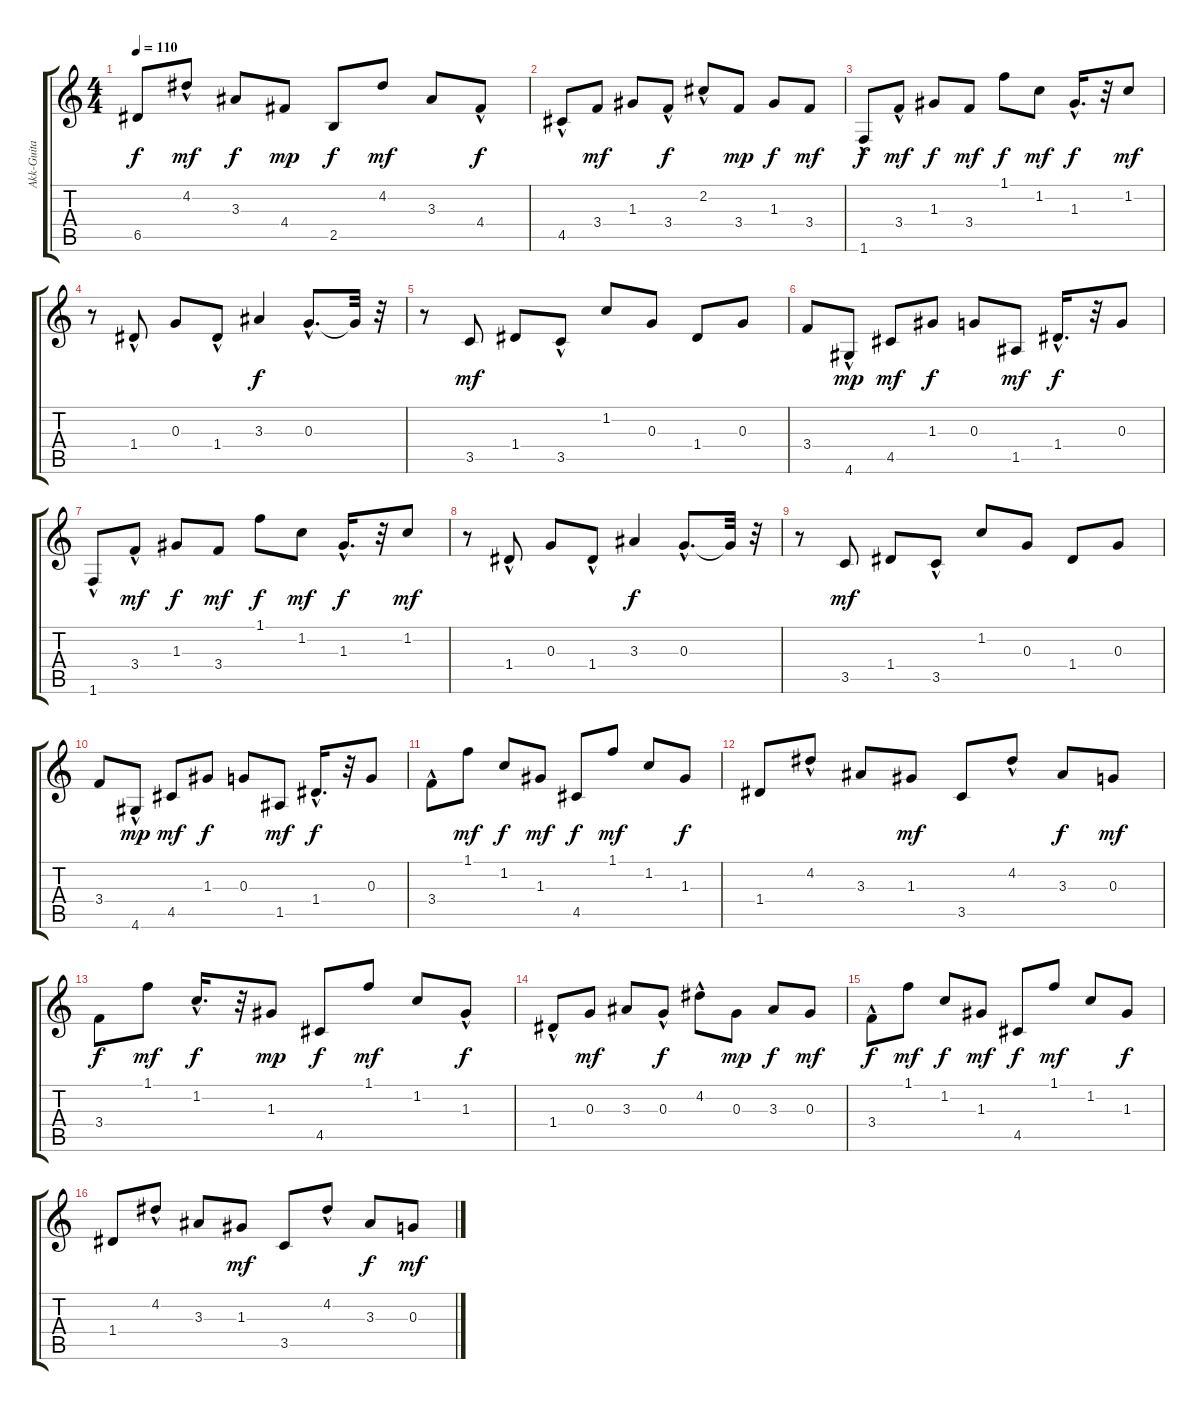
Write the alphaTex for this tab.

\track ("Akk-Guita" "Akk-Guita") {instrument acousticguitarsteel}
\staff {score tabs}
\tuning (E4 B3 G3 D3 A2 E2) {hide}
\ts (4 4)
\tempo 110
\clef g2
\ks c
6.5.8{dy f} 4.2{hac}.8{dy mf} 3.3.8{dy f} 4.4.8{dy mp} 2.5.8{dy f} 4.2.8{dy mf} 3.3.8 4.4{hac}.8{dy f} |
4.5{hac}.8 3.4.8{dy mf} 1.3.8 3.4{hac}.8{dy f} 2.2{hac}.8 3.4.8{dy mp} 1.3.8{dy f} 3.4.8{dy mf} |
1.6{hac}.8{dy f} 3.4{hac}.8{dy mf} 1.3.8{dy f} 3.4.8{dy mf} 1.1.8{dy f} 1.2.8{dy mf} 1.3{hac}.16{d dy f} r.32 1.2.8{dy mf} |
r.8 1.4{hac}.8 0.3.8 1.4{hac}.8 3.3.4{dy f} 0.3{hac}.8{d} 0.3{t}.32 r.32 |
r.8 3.5.8{dy mf} 1.4.8 3.5{hac}.8 1.2.8 0.3.8 1.4.8 0.3.8 |
3.4.8 4.6{hac}.8{dy mp} 4.5.8{dy mf} 1.3.8{dy f} 0.3.8 1.5.8{dy mf} 1.4{hac}.16{d dy f} r.32 0.3.8 |
1.6{hac}.8 3.4{hac}.8{dy mf} 1.3.8{dy f} 3.4.8{dy mf} 1.1.8{dy f} 1.2.8{dy mf} 1.3{hac}.16{d dy f} r.32 1.2.8{dy mf} |
r.8 1.4{hac}.8 0.3.8 1.4{hac}.8 3.3.4{dy f} 0.3{hac}.8{d} 0.3{t}.32 r.32 |
r.8 3.5.8{dy mf} 1.4.8 3.5{hac}.8 1.2.8 0.3.8 1.4.8 0.3.8 |
3.4.8 4.6{hac}.8{dy mp} 4.5.8{dy mf} 1.3.8{dy f} 0.3.8 1.5.8{dy mf} 1.4{hac}.16{d dy f} r.32 0.3.8 |
3.4{hac}.8 1.1.8{dy mf} 1.2.8{dy f} 1.3.8{dy mf} 4.5.8{dy f} 1.1.8{dy mf} 1.2.8 1.3.8{dy f} |
1.4.8 4.2{hac}.8 3.3.8 1.3.8{dy mf} 3.5.8 4.2{hac}.8 3.3.8{dy f} 0.3.8{dy mf} |
3.4.8{dy f} 1.1.8{dy mf} 1.2{hac}.16{d dy f} r.32 1.3.8{dy mp} 4.5.8{dy f} 1.1.8{dy mf} 1.2.8 1.3{hac}.8{dy f} |
1.4{hac}.8 0.3.8{dy mf} 3.3.8 0.3{hac}.8{dy f} 4.2{hac}.8 0.3.8{dy mp} 3.3.8{dy f} 0.3.8{dy mf} |
3.4{hac}.8{dy f} 1.1.8{dy mf} 1.2.8{dy f} 1.3.8{dy mf} 4.5.8{dy f} 1.1.8{dy mf} 1.2.8 1.3.8{dy f} |
1.4.8 4.2{hac}.8 3.3.8 1.3.8{dy mf} 3.5.8 4.2{hac}.8 3.3.8{dy f} 0.3.8{dy mf}
